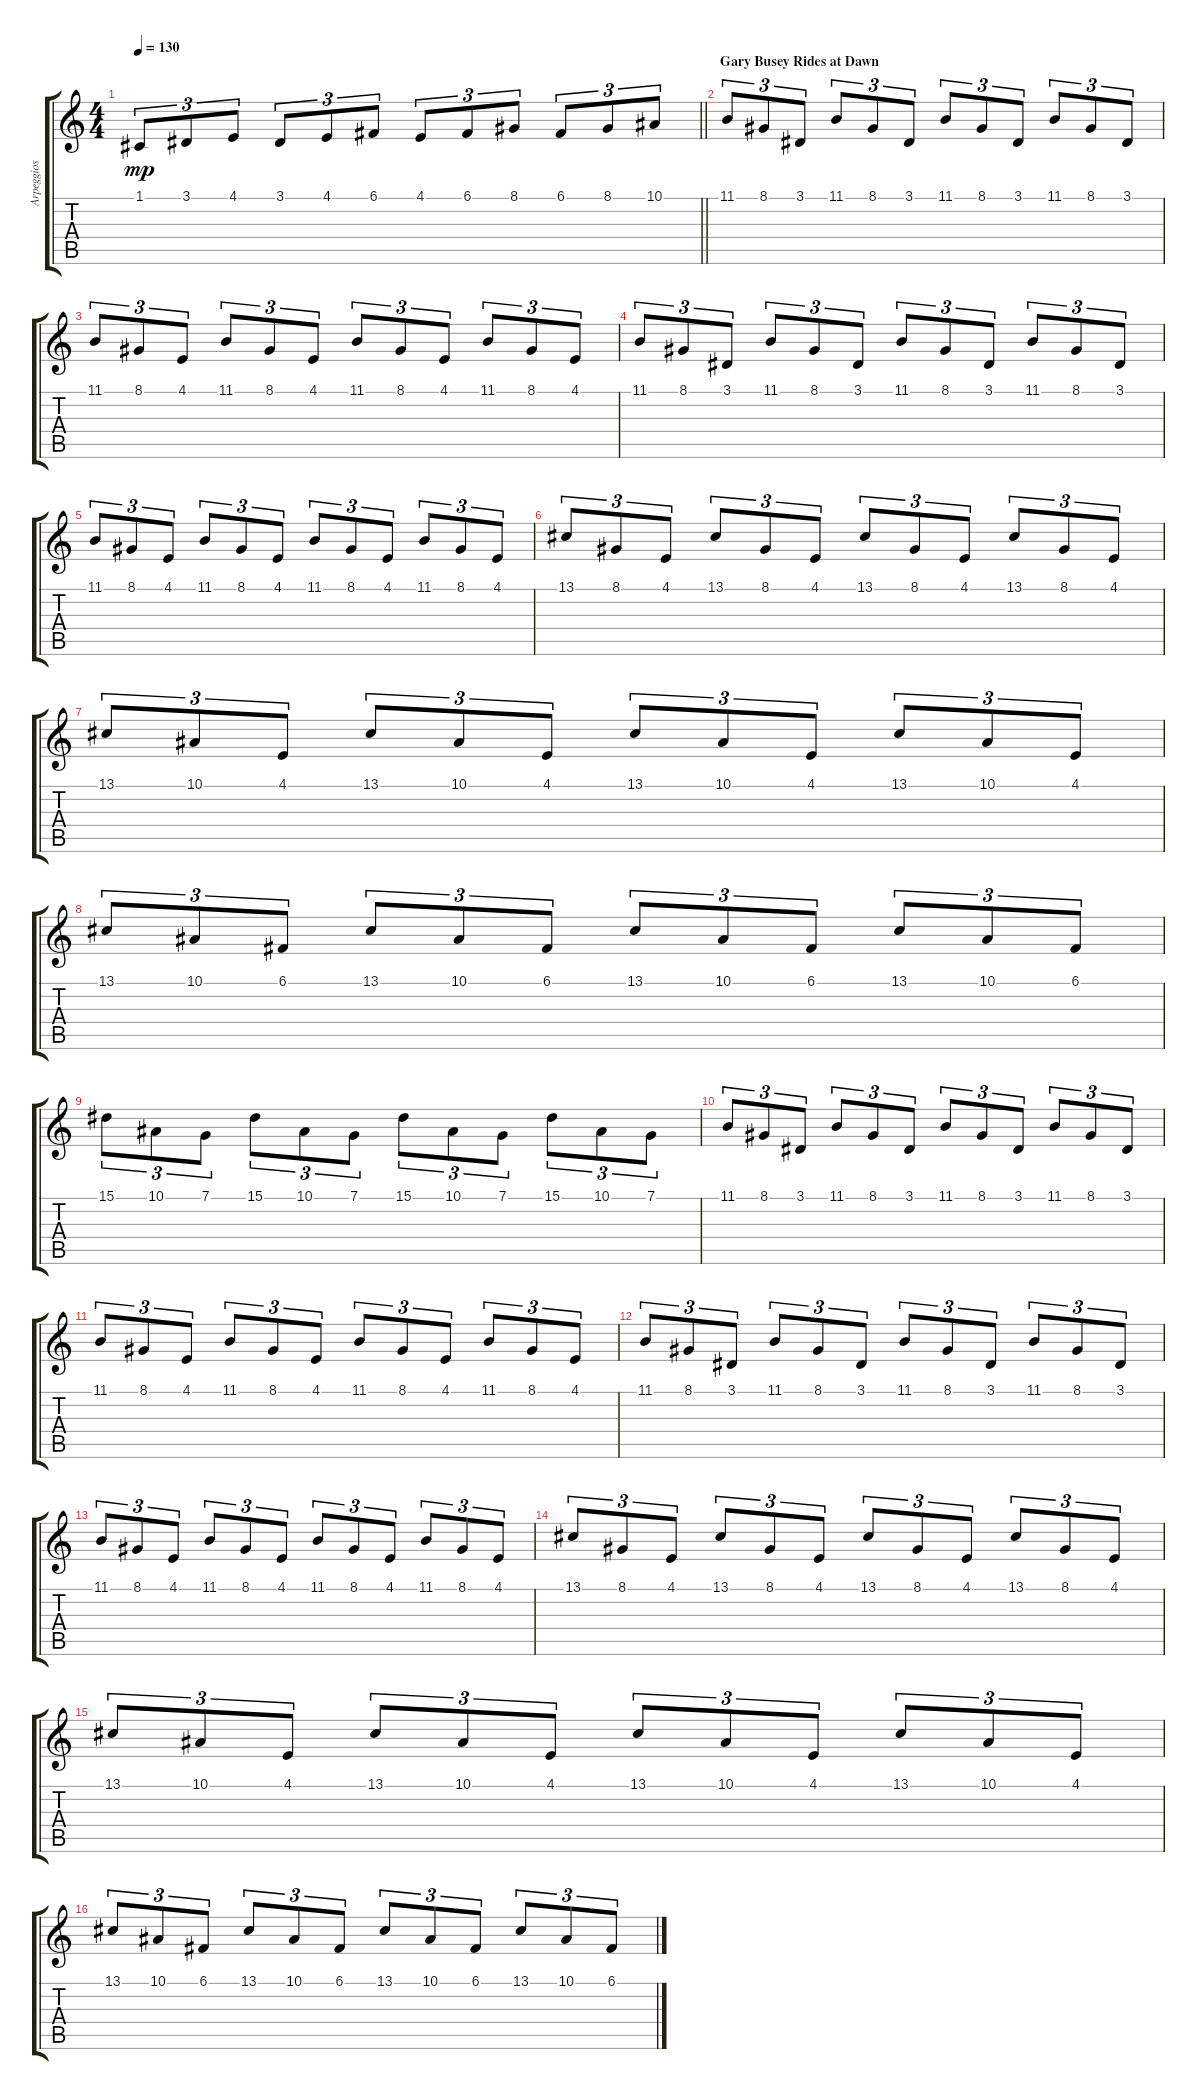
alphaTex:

\track ("Arpeggios" "Arpeggios") {instrument koto}
\staff {score tabs}
\tuning (C4 G3 Eb3 Bb2 F2 C2) {hide}
\ts (4 4)
\tempo 130
\clef g2
\barLineRight lightlight
\ks c
1.1.8{tu (3 2) dy mp} 3.1.8{tu (3 2)} 4.1.8{tu (3 2)} 3.1.8{tu (3 2)} 4.1.8{tu (3 2)} 6.1.8{tu (3 2)} 4.1.8{tu (3 2)} 6.1.8{tu (3 2)} 8.1.8{tu (3 2)} 6.1.8{tu (3 2)} 8.1.8{tu (3 2)} 10.1.8{tu (3 2)} |
\section ("" "Gary Busey Rides at Dawn")
11.1.8{tu (3 2)} 8.1.8{tu (3 2)} 3.1.8{tu (3 2)} 11.1.8{tu (3 2)} 8.1.8{tu (3 2)} 3.1.8{tu (3 2)} 11.1.8{tu (3 2)} 8.1.8{tu (3 2)} 3.1.8{tu (3 2)} 11.1.8{tu (3 2)} 8.1.8{tu (3 2)} 3.1.8{tu (3 2)} |
11.1.8{tu (3 2)} 8.1.8{tu (3 2)} 4.1.8{tu (3 2)} 11.1.8{tu (3 2)} 8.1.8{tu (3 2)} 4.1.8{tu (3 2)} 11.1.8{tu (3 2)} 8.1.8{tu (3 2)} 4.1.8{tu (3 2)} 11.1.8{tu (3 2)} 8.1.8{tu (3 2)} 4.1.8{tu (3 2)} |
11.1.8{tu (3 2)} 8.1.8{tu (3 2)} 3.1.8{tu (3 2)} 11.1.8{tu (3 2)} 8.1.8{tu (3 2)} 3.1.8{tu (3 2)} 11.1.8{tu (3 2)} 8.1.8{tu (3 2)} 3.1.8{tu (3 2)} 11.1.8{tu (3 2)} 8.1.8{tu (3 2)} 3.1.8{tu (3 2)} |
11.1.8{tu (3 2)} 8.1.8{tu (3 2)} 4.1.8{tu (3 2)} 11.1.8{tu (3 2)} 8.1.8{tu (3 2)} 4.1.8{tu (3 2)} 11.1.8{tu (3 2)} 8.1.8{tu (3 2)} 4.1.8{tu (3 2)} 11.1.8{tu (3 2)} 8.1.8{tu (3 2)} 4.1.8{tu (3 2)} |
13.1.8{tu (3 2)} 8.1.8{tu (3 2)} 4.1.8{tu (3 2)} 13.1.8{tu (3 2)} 8.1.8{tu (3 2)} 4.1.8{tu (3 2)} 13.1.8{tu (3 2)} 8.1.8{tu (3 2)} 4.1.8{tu (3 2)} 13.1.8{tu (3 2)} 8.1.8{tu (3 2)} 4.1.8{tu (3 2)} |
13.1.8{tu (3 2)} 10.1.8{tu (3 2)} 4.1.8{tu (3 2)} 13.1.8{tu (3 2)} 10.1.8{tu (3 2)} 4.1.8{tu (3 2)} 13.1.8{tu (3 2)} 10.1.8{tu (3 2)} 4.1.8{tu (3 2)} 13.1.8{tu (3 2)} 10.1.8{tu (3 2)} 4.1.8{tu (3 2)} |
13.1.8{tu (3 2)} 10.1.8{tu (3 2)} 6.1.8{tu (3 2)} 13.1.8{tu (3 2)} 10.1.8{tu (3 2)} 6.1.8{tu (3 2)} 13.1.8{tu (3 2)} 10.1.8{tu (3 2)} 6.1.8{tu (3 2)} 13.1.8{tu (3 2)} 10.1.8{tu (3 2)} 6.1.8{tu (3 2)} |
15.1.8{tu (3 2)} 10.1.8{tu (3 2)} 7.1.8{tu (3 2)} 15.1.8{tu (3 2)} 10.1.8{tu (3 2)} 7.1.8{tu (3 2)} 15.1.8{tu (3 2)} 10.1.8{tu (3 2)} 7.1.8{tu (3 2)} 15.1.8{tu (3 2)} 10.1.8{tu (3 2)} 7.1.8{tu (3 2)} |
11.1.8{tu (3 2)} 8.1.8{tu (3 2)} 3.1.8{tu (3 2)} 11.1.8{tu (3 2)} 8.1.8{tu (3 2)} 3.1.8{tu (3 2)} 11.1.8{tu (3 2)} 8.1.8{tu (3 2)} 3.1.8{tu (3 2)} 11.1.8{tu (3 2)} 8.1.8{tu (3 2)} 3.1.8{tu (3 2)} |
11.1.8{tu (3 2)} 8.1.8{tu (3 2)} 4.1.8{tu (3 2)} 11.1.8{tu (3 2)} 8.1.8{tu (3 2)} 4.1.8{tu (3 2)} 11.1.8{tu (3 2)} 8.1.8{tu (3 2)} 4.1.8{tu (3 2)} 11.1.8{tu (3 2)} 8.1.8{tu (3 2)} 4.1.8{tu (3 2)} |
11.1.8{tu (3 2)} 8.1.8{tu (3 2)} 3.1.8{tu (3 2)} 11.1.8{tu (3 2)} 8.1.8{tu (3 2)} 3.1.8{tu (3 2)} 11.1.8{tu (3 2)} 8.1.8{tu (3 2)} 3.1.8{tu (3 2)} 11.1.8{tu (3 2)} 8.1.8{tu (3 2)} 3.1.8{tu (3 2)} |
11.1.8{tu (3 2)} 8.1.8{tu (3 2)} 4.1.8{tu (3 2)} 11.1.8{tu (3 2)} 8.1.8{tu (3 2)} 4.1.8{tu (3 2)} 11.1.8{tu (3 2)} 8.1.8{tu (3 2)} 4.1.8{tu (3 2)} 11.1.8{tu (3 2)} 8.1.8{tu (3 2)} 4.1.8{tu (3 2)} |
13.1.8{tu (3 2)} 8.1.8{tu (3 2)} 4.1.8{tu (3 2)} 13.1.8{tu (3 2)} 8.1.8{tu (3 2)} 4.1.8{tu (3 2)} 13.1.8{tu (3 2)} 8.1.8{tu (3 2)} 4.1.8{tu (3 2)} 13.1.8{tu (3 2)} 8.1.8{tu (3 2)} 4.1.8{tu (3 2)} |
13.1.8{tu (3 2)} 10.1.8{tu (3 2)} 4.1.8{tu (3 2)} 13.1.8{tu (3 2)} 10.1.8{tu (3 2)} 4.1.8{tu (3 2)} 13.1.8{tu (3 2)} 10.1.8{tu (3 2)} 4.1.8{tu (3 2)} 13.1.8{tu (3 2)} 10.1.8{tu (3 2)} 4.1.8{tu (3 2)} |
13.1.8{tu (3 2)} 10.1.8{tu (3 2)} 6.1.8{tu (3 2)} 13.1.8{tu (3 2)} 10.1.8{tu (3 2)} 6.1.8{tu (3 2)} 13.1.8{tu (3 2)} 10.1.8{tu (3 2)} 6.1.8{tu (3 2)} 13.1.8{tu (3 2)} 10.1.8{tu (3 2)} 6.1.8{tu (3 2)}
